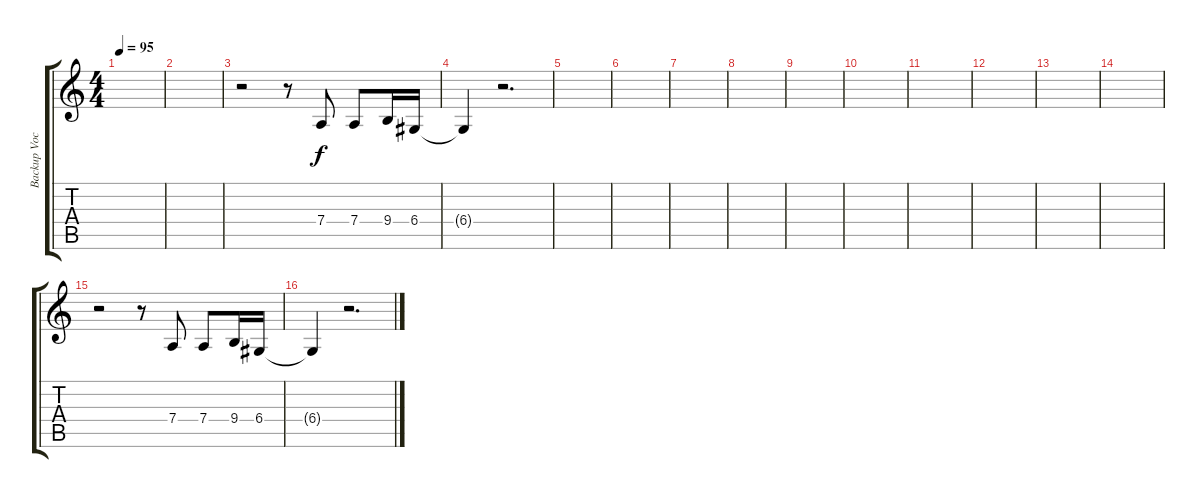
\track ("Backup Vocals" "Backup Voc") {instrument lead6voice}
\staff {score tabs}
\tuning (E4 B3 G3 D3 A2 E2) {hide}
\ts (4 4)
\tempo 95
\clef g2
\ks c
|
|
r.2 r.8 7.4.8 7.4.8 9.4.16 6.4.16 |
6.4{t}.4 r.2{d} |
|
|
|
|
|
|
|
|
|
|
r.2 r.8 7.4.8 7.4.8 9.4.16 6.4.16 |
6.4{t}.4 r.2{d}
